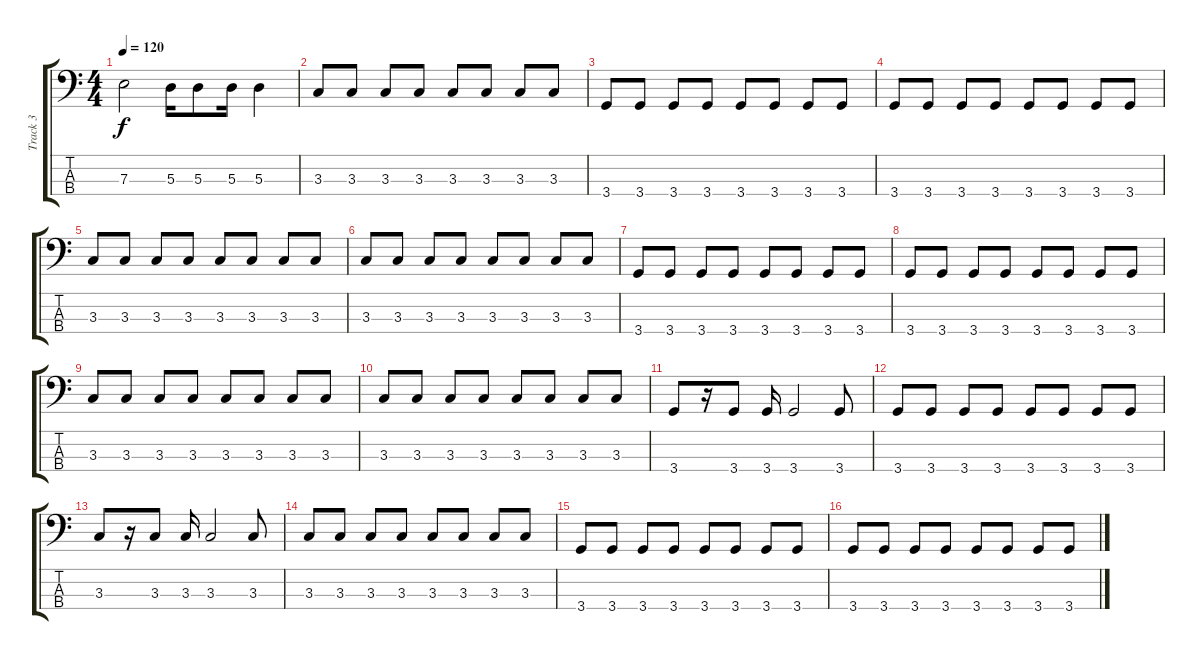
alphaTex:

\track ("Track 3" "Track 3") {instrument electricbassfinger}
\staff {score tabs}
\tuning (G2 D2 A1 E1) {hide}
\ts (4 4)
\tempo 120
\clef f4
\ks c
7.3.2{dy f} 5.3.16 5.3.8 5.3.16 5.3.4 |
3.3.8 3.3.8 3.3.8 3.3.8 3.3.8 3.3.8 3.3.8 3.3.8 |
3.4.8 3.4.8 3.4.8 3.4.8 3.4.8 3.4.8 3.4.8 3.4.8 |
3.4.8 3.4.8 3.4.8 3.4.8 3.4.8 3.4.8 3.4.8 3.4.8 |
3.3.8 3.3.8 3.3.8 3.3.8 3.3.8 3.3.8 3.3.8 3.3.8 |
3.3.8 3.3.8 3.3.8 3.3.8 3.3.8 3.3.8 3.3.8 3.3.8 |
3.4.8 3.4.8 3.4.8 3.4.8 3.4.8 3.4.8 3.4.8 3.4.8 |
3.4.8 3.4.8 3.4.8 3.4.8 3.4.8 3.4.8 3.4.8 3.4.8 |
3.3.8 3.3.8 3.3.8 3.3.8 3.3.8 3.3.8 3.3.8 3.3.8 |
3.3.8 3.3.8 3.3.8 3.3.8 3.3.8 3.3.8 3.3.8 3.3.8 |
3.4.8 r.16 3.4.8 3.4.16 3.4.2 3.4.8 |
3.4.8 3.4.8 3.4.8 3.4.8 3.4.8 3.4.8 3.4.8 3.4.8 |
3.3.8 r.16 3.3.8 3.3.16 3.3.2 3.3.8 |
3.3.8 3.3.8 3.3.8 3.3.8 3.3.8 3.3.8 3.3.8 3.3.8 |
3.4.8 3.4.8 3.4.8 3.4.8 3.4.8 3.4.8 3.4.8 3.4.8 |
3.4.8 3.4.8 3.4.8 3.4.8 3.4.8 3.4.8 3.4.8 3.4.8
